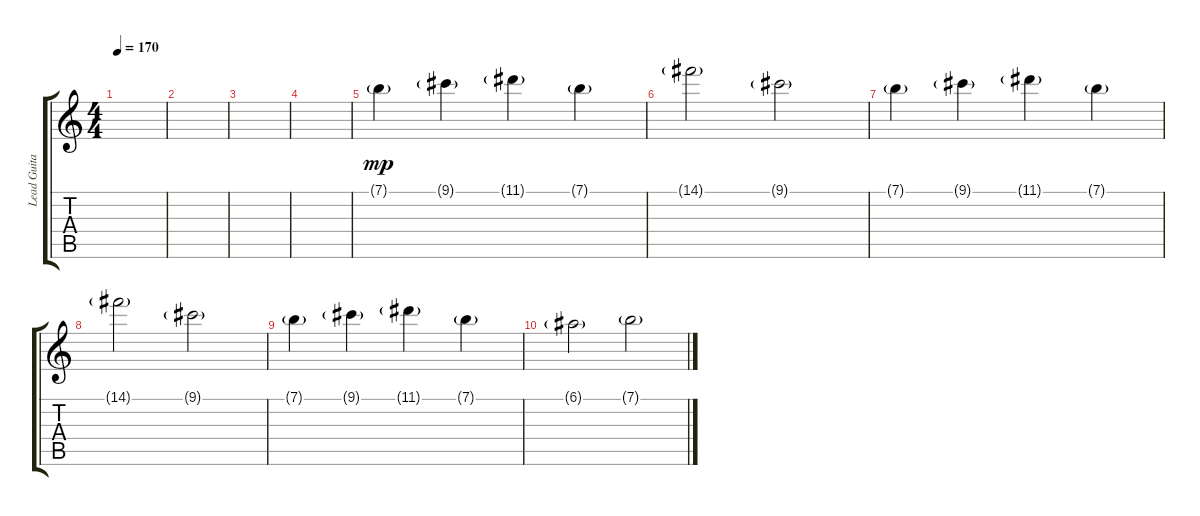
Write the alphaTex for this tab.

\track ("Lead Guitar" "Lead Guita") {instrument overdrivenguitar}
\staff {score tabs}
\tuning (E4 B3 G3 D3 A2 E2) {hide}
\ts (4 4)
\tempo 170
\clef g2
\ks c
|
|
|
|
7.1{g}.4{dy mp} 9.1{g}.4 11.1{g}.4 7.1{g}.4 |
14.1{g}.2 9.1{g}.2 |
7.1{g}.4 9.1{g}.4 11.1{g}.4 7.1{g}.4 |
14.1{g}.2 9.1{g}.2 |
7.1{g}.4 9.1{g}.4 11.1{g}.4 7.1{g}.4 |
6.1{g}.2 7.1{g}.2
